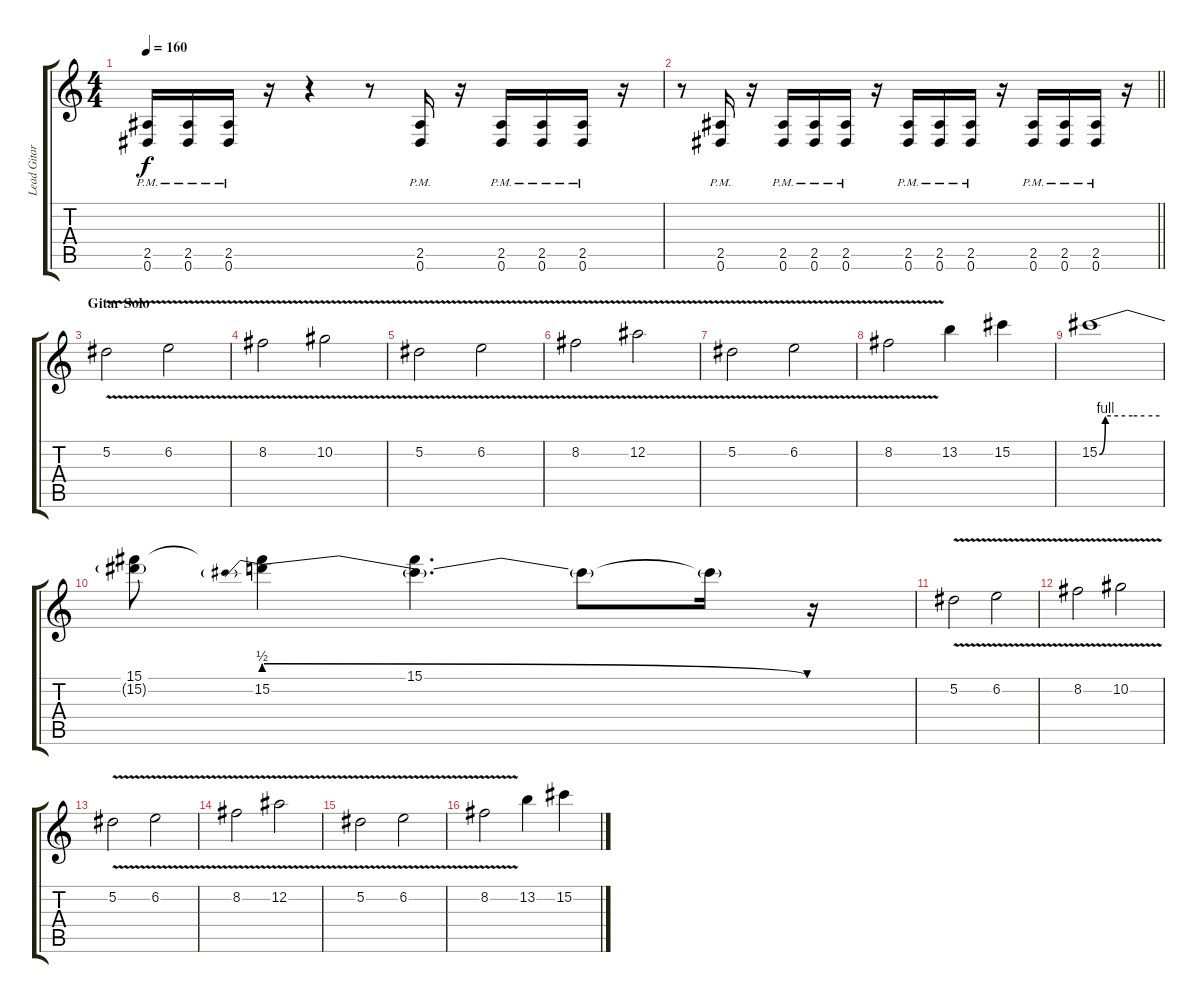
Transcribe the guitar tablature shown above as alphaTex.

\track ("Lead Gitar" "Lead Gitar") {instrument distortionguitar}
\staff {score tabs}
\tuning (Eb4 Bb3 Gb3 Db3 Ab2 Eb2) {hide}
\ts (4 4)
\tempo 160
\clef g2
\ks c
(2.5{pm} 0.6{pm}).16{dy f} (2.5{pm} 0.6{pm}).16 (2.5{pm} 0.6{pm}).16 r.16 r.4 r.8 (2.5{pm} 0.6{pm}).16 r.16 (2.5{pm} 0.6{pm}).16 (2.5{pm} 0.6{pm}).16 (2.5{pm} 0.6{pm}).16 r.16 |
\barLineRight lightlight
r.8 (2.5{pm} 0.6{pm}).16 r.16 (2.5{pm} 0.6{pm}).16 (2.5{pm} 0.6{pm}).16 (2.5{pm} 0.6{pm}).16 r.16 (2.5{pm} 0.6{pm}).16 (2.5{pm} 0.6{pm}).16 (2.5{pm} 0.6{pm}).16 r.16 (2.5{pm} 0.6{pm}).16 (2.5{pm} 0.6{pm}).16 (2.5{pm} 0.6{pm}).16 r.16 |
\section ("" "Gitar Solo")
5.2{v}.2 6.2{v}.2 |
8.2{v}.2 10.2{v}.2 |
5.2{v}.2 6.2{v}.2 |
8.2{v}.2 12.2{v}.2 |
5.2{v}.2 6.2{v}.2 |
8.2{v}.2 13.2.4 15.2.4 |
15.2{be (custom 0 0 6 4 33 4 45 4 60 4)}.1 |
(15.1 15.2{t}).8 (15.1{t} 15.2{be (prebendrelease 0 2 60 0)}).4 (15.1 15.2{t}).4{d} 15.2{t}.8 15.2{t}.16 r.16 |
5.2{v}.2 6.2{v}.2 |
8.2{v}.2 10.2{v}.2 |
5.2{v}.2 6.2{v}.2 |
8.2{v}.2 12.2{v}.2 |
5.2{v}.2 6.2{v}.2 |
8.2{v}.2 13.2.4 15.2.4
